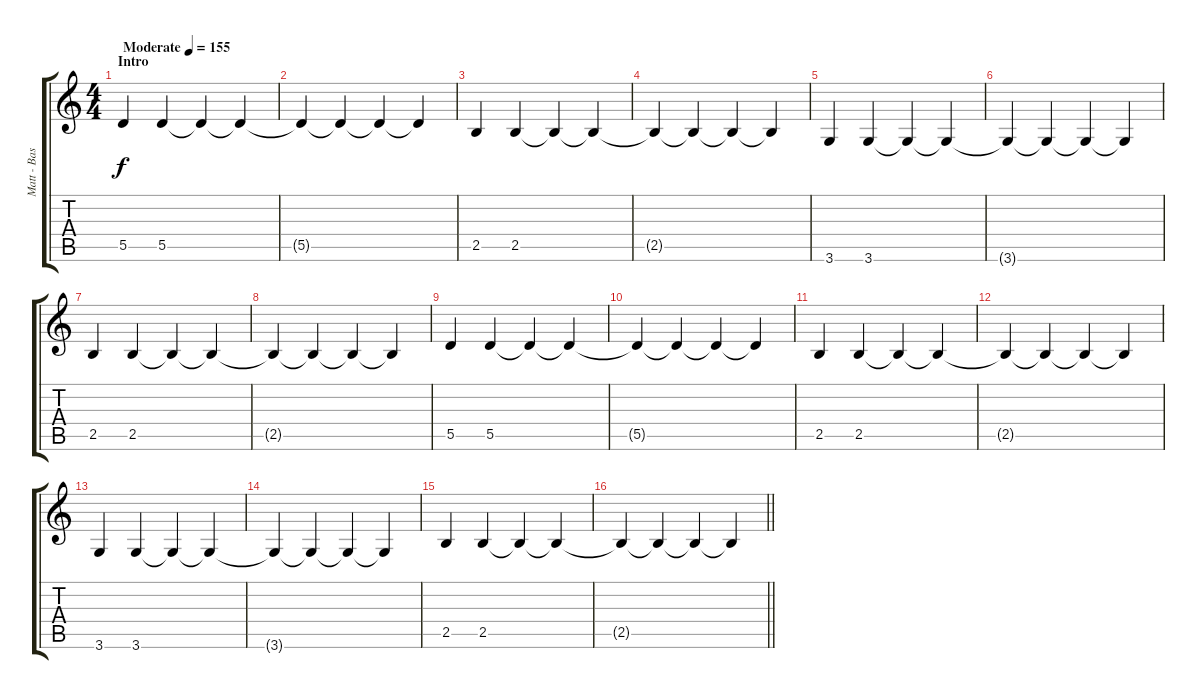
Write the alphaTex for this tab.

\track ("Matt - Bass" "Matt - Bas") {instrument electricbassfinger}
\staff {score tabs}
\tuning (E4 B3 G3 D3 A2 E2) {hide}
\ts (4 4)
\section ("" "Intro")
\tempo (155 "Moderate")
\clef g2
\ks c
5.5.4{dy f instrument electricbassfinger} 5.5.4 5.5{t}.4 5.5{t}.4 |
5.5{t}.4 5.5{t}.4 5.5{t}.4 5.5{t}.4 |
2.5.4 2.5.4 2.5{t}.4 2.5{t}.4 |
2.5{t}.4 2.5{t}.4 2.5{t}.4 2.5{t}.4 |
3.6.4 3.6.4 3.6{t}.4 3.6{t}.4 |
3.6{t}.4 3.6{t}.4 3.6{t}.4 3.6{t}.4 |
2.5.4 2.5.4 2.5{t}.4 2.5{t}.4 |
2.5{t}.4 2.5{t}.4 2.5{t}.4 2.5{t}.4 |
5.5.4 5.5.4 5.5{t}.4 5.5{t}.4 |
5.5{t}.4 5.5{t}.4 5.5{t}.4 5.5{t}.4 |
2.5.4 2.5.4 2.5{t}.4 2.5{t}.4 |
2.5{t}.4 2.5{t}.4 2.5{t}.4 2.5{t}.4 |
3.6.4 3.6.4 3.6{t}.4 3.6{t}.4 |
3.6{t}.4 3.6{t}.4 3.6{t}.4 3.6{t}.4 |
2.5.4 2.5.4 2.5{t}.4 2.5{t}.4 |
\barLineRight lightlight
2.5{t}.4 2.5{t}.4 2.5{t}.4 2.5{t}.4
